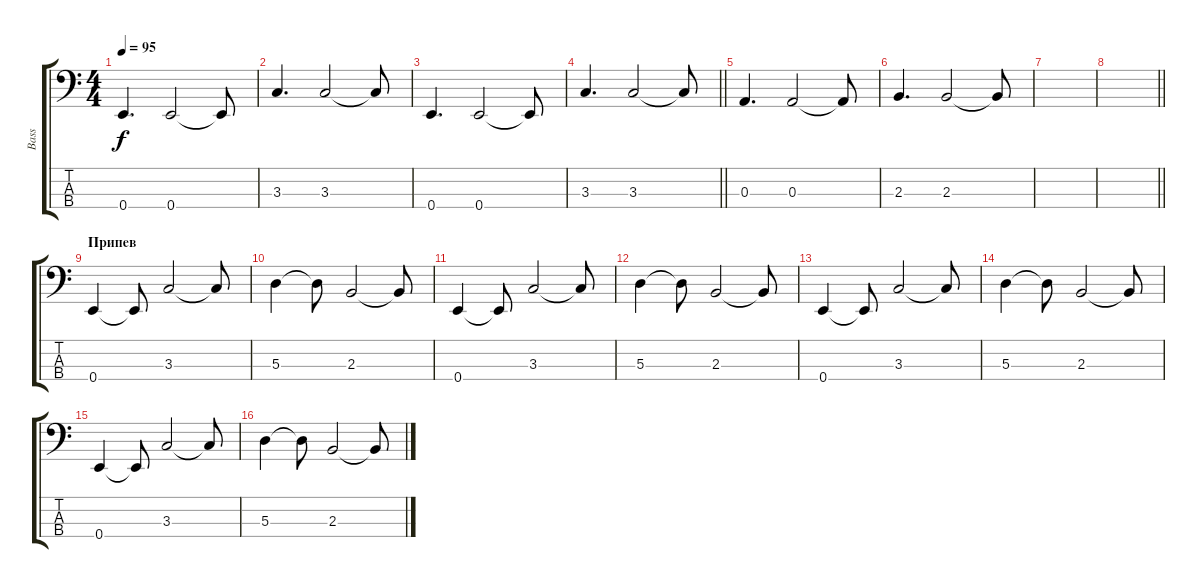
\track ("Bass" "Bass") {instrument slapbass1}
\staff {score tabs}
\tuning (G2 D2 A1 E1) {hide}
\ts (4 4)
\tempo 95
\clef f4
\ks c
0.4.4{d dy f} 0.4.2 0.4{t}.8 |
3.3.4{d} 3.3.2 3.3{t}.8 |
0.4.4{d} 0.4.2 0.4{t}.8 |
\barLineRight lightlight
3.3.4{d} 3.3.2 3.3{t}.8 |
0.3.4{d} 0.3.2 0.3{t}.8 |
2.3.4{d} 2.3.2 2.3{t}.8 |
|
\barLineRight lightlight
|
\section ("" "Припев")
0.4.4 0.4{t}.8 3.3.2 3.3{t}.8 |
5.3.4 5.3{t}.8 2.3.2 2.3{t}.8 |
0.4.4 0.4{t}.8 3.3.2 3.3{t}.8 |
5.3.4 5.3{t}.8 2.3.2 2.3{t}.8 |
0.4.4 0.4{t}.8 3.3.2 3.3{t}.8 |
5.3.4 5.3{t}.8 2.3.2 2.3{t}.8 |
0.4.4 0.4{t}.8 3.3.2 3.3{t}.8 |
5.3.4 5.3{t}.8 2.3.2 2.3{t}.8
